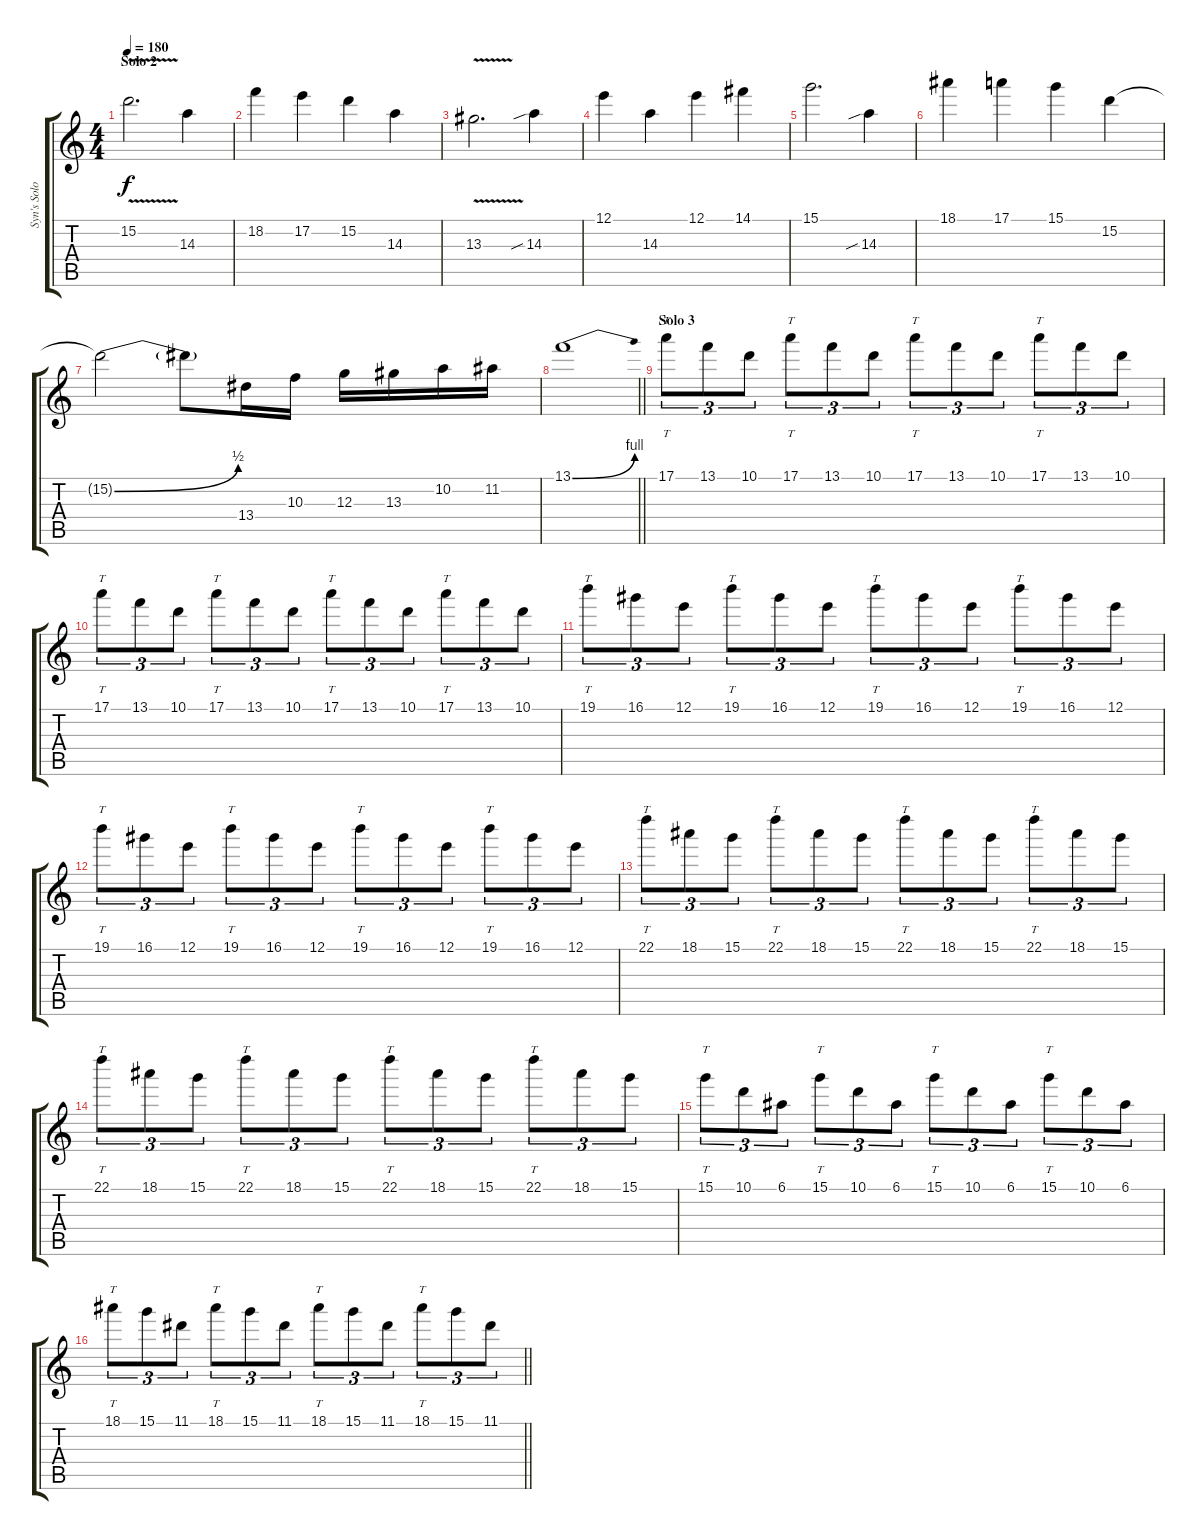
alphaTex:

\track ("Syn's Solo" "Syn's Solo") {instrument overdrivenguitar}
\staff {score tabs}
\tuning (E4 B3 G3 D3 A2 D2) {hide}
\ts (4 4)
\section ("" "Solo 2")
\tempo 180
\clef g2
\ks c
15.2{v}.2{d dy f} 14.3.4 |
18.2.4 17.2.4 15.2.4 14.3.4 |
13.3{v}.2{d} 14.3{sib}.4 |
12.1.4 14.3.4 12.1.4 14.1.4 |
15.1.2{d} 14.3{sib}.4 |
18.1.4 17.1.4 15.1.4 15.2.4 |
15.2{be (bend 0 0 60 2) t}.2 15.2{t}.8 13.4.16 10.3.16 12.3.16 13.3.16 10.2.16 11.2.16 |
\barLineRight lightlight
13.1{be (bend 0 0 60 4)}.1 |
\section ("" "Solo 3")
17.1.8{tt tu (3 2) volume 12} 13.1.8{tu (3 2)} 10.1.8{tu (3 2)} 17.1.8{tt tu (3 2)} 13.1.8{tu (3 2)} 10.1.8{tu (3 2)} 17.1.8{tt tu (3 2)} 13.1.8{tu (3 2)} 10.1.8{tu (3 2)} 17.1.8{tt tu (3 2)} 13.1.8{tu (3 2)} 10.1.8{tu (3 2)} |
17.1.8{tt tu (3 2)} 13.1.8{tu (3 2)} 10.1.8{tu (3 2)} 17.1.8{tt tu (3 2)} 13.1.8{tu (3 2)} 10.1.8{tu (3 2)} 17.1.8{tt tu (3 2)} 13.1.8{tu (3 2)} 10.1.8{tu (3 2)} 17.1.8{tt tu (3 2)} 13.1.8{tu (3 2)} 10.1.8{tu (3 2)} |
19.1.8{tt tu (3 2)} 16.1.8{tu (3 2)} 12.1.8{tu (3 2)} 19.1.8{tt tu (3 2)} 16.1.8{tu (3 2)} 12.1.8{tu (3 2)} 19.1.8{tt tu (3 2)} 16.1.8{tu (3 2)} 12.1.8{tu (3 2)} 19.1.8{tt tu (3 2)} 16.1.8{tu (3 2)} 12.1.8{tu (3 2)} |
19.1.8{tt tu (3 2)} 16.1.8{tu (3 2)} 12.1.8{tu (3 2)} 19.1.8{tt tu (3 2)} 16.1.8{tu (3 2)} 12.1.8{tu (3 2)} 19.1.8{tt tu (3 2)} 16.1.8{tu (3 2)} 12.1.8{tu (3 2)} 19.1.8{tt tu (3 2)} 16.1.8{tu (3 2)} 12.1.8{tu (3 2)} |
22.1.8{tt tu (3 2)} 18.1.8{tu (3 2)} 15.1.8{tu (3 2)} 22.1.8{tt tu (3 2)} 18.1.8{tu (3 2)} 15.1.8{tu (3 2)} 22.1.8{tt tu (3 2)} 18.1.8{tu (3 2)} 15.1.8{tu (3 2)} 22.1.8{tt tu (3 2)} 18.1.8{tu (3 2)} 15.1.8{tu (3 2)} |
22.1.8{tt tu (3 2)} 18.1.8{tu (3 2)} 15.1.8{tu (3 2)} 22.1.8{tt tu (3 2)} 18.1.8{tu (3 2)} 15.1.8{tu (3 2)} 22.1.8{tt tu (3 2)} 18.1.8{tu (3 2)} 15.1.8{tu (3 2)} 22.1.8{tt tu (3 2)} 18.1.8{tu (3 2)} 15.1.8{tu (3 2)} |
15.1.8{tt tu (3 2)} 10.1.8{tu (3 2)} 6.1.8{tu (3 2)} 15.1.8{tt tu (3 2)} 10.1.8{tu (3 2)} 6.1.8{tu (3 2)} 15.1.8{tt tu (3 2)} 10.1.8{tu (3 2)} 6.1.8{tu (3 2)} 15.1.8{tt tu (3 2)} 10.1.8{tu (3 2)} 6.1.8{tu (3 2)} |
\barLineRight lightlight
18.1.8{tt tu (3 2)} 15.1.8{tu (3 2)} 11.1.8{tu (3 2)} 18.1.8{tt tu (3 2)} 15.1.8{tu (3 2)} 11.1.8{tu (3 2)} 18.1.8{tt tu (3 2)} 15.1.8{tu (3 2)} 11.1.8{tu (3 2)} 18.1.8{tt tu (3 2)} 15.1.8{tu (3 2)} 11.1.8{tu (3 2)}
